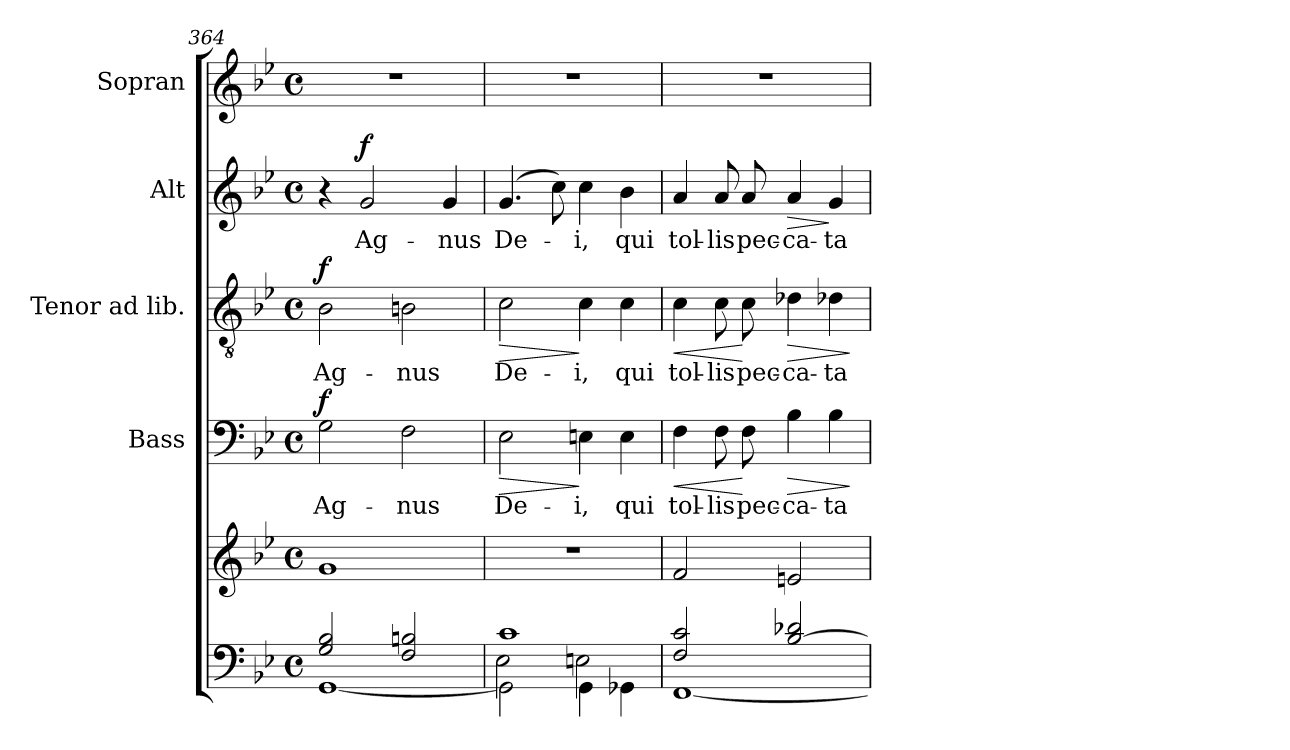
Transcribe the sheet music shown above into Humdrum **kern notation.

**kern	**kern	**kern	**text	**dynam	**kern	**text	**dynam	**kern	**text	**dynam	**kern
*part5	*part5	*part4	*part4	*part4	*part3	*part3	*part3	*part2	*part2	*part2	*part1
*staff6	*staff5	*staff4	*staff4	*staff4	*staff3	*staff3	*staff3	*staff2	*staff2	*staff2	*staff1
*	*	*I"Bass	*	*	*I"Tenor ad lib.	*	*	*I"Alt	*	*	*I"Sopran
*	*	*I'B.	*	*	*I'T.	*	*	*I'A.	*	*	*I'S.
*clefF4	*clefG2	*clefF4	*	*	*clefGv2	*	*	*clefG2	*	*	*clefG2
*k[b-e-]	*k[b-e-]	*k[b-e-]	*	*	*k[b-e-]	*	*	*k[b-e-]	*	*	*k[b-e-]
*B-:	*B-:	*B-:	*	*	*B-:	*	*	*B-:	*	*	*B-:
*M4/4	*M4/4	*M4/4	*	*	*M4/4	*	*	*M4/4	*	*	*M4/4
*met(c)	*met(c)	*met(c)	*	*	*met(c)	*	*	*met(c)	*	*	*met(c)
=364	=364	=364	=364	=364	=364	=364	=364	=364	=364	=364	=364
*^	*	*	*	*	*	*	*	*	*	*	*
!	!	!	!	!LO:LY:b	!LO:DY:a	!	!LO:LY:b	!LO:DY:a	!	!	!	!
2G/ 2B-/	[<1GG	1g	2G\	Ag-	f	2B-\	Ag-	f	4r	.	.	1r
!	!	!	!	!	!	!	!	!	!	!LO:LY:b	!LO:DY:a	!
.	.	.	.	.	.	.	.	.	2g/	Ag-	f	.
!	!	!	!	!LO:LY:b	!	!	!LO:LY:b	!	!	!	!	!
2F/ 2Bn/	.	.	2F\	-nus	.	2Bn\	-nus	.	.	.	.	.
!	!	!	!	!	!	!	!	!	!	!LO:LY:b	!	!
.	.	.	.	.	.	.	.	.	4g/	-nus	.	.
!!LO:PB:g=z
=365	=365	=365	=365	=365	=365	=365	=365	=365	=365	=365	=365	=365
*	*^	*	*	*	*	*	*	*	*	*	*	*
!	!	!	!	!	!LO:LY:b	!LO:HP:b	!	!LO:LY:b	!LO:HP:b	!	!LO:LY:b	!	!
1c	2GG\]	2E-\	1r	2E-\	De-	>	2c\	De-	>	(4.g/	De-	.	1r
.	.	.	.	.	.	.	.	.	.	8cc\)	.	.	.
!	!	!	!	!	!LO:LY:b	!	!	!LO:LY:b	!	!	!LO:LY:b	!	!
.	4GG\	2En\	.	4En\	-i,	]	4c\	-i,	]	4cc\	-i,	.	.
!	!	!	!	!	!LO:LY:b	!	!	!LO:LY:b	!	!	!LO:LY:b	!	!
.	4GG-X\	.	.	4E\	qui	.	4c\	qui	.	4b-\	qui	.	.
*	*v	*v	*	*	*	*	*	*	*	*	*	*	*
=366	=366	=366	=366	=366	=366	=366	=366	=366	=366	=366	=366	=366
!	!	!	!	!LO:LY:b	!LO:HP:b	!	!LO:LY:b	!LO:HP:b	!	!LO:LY:b	!	!
2F/ 2c/	[<1FF	2f/	4F\	tol-	<	4c\	tol-	<	4a/	tol-	.	1r
!	!	!	!	!LO:LY:b	!	!	!LO:LY:b	!	!	!LO:LY:b	!	!
.	.	.	8F\	-lis	.	8c\	-lis	.	8a/	-lis	.	.
!	!	!	!	!LO:LY:b	!	!	!LO:LY:b	!	!	!LO:LY:b	!	!
.	.	.	8F\	pec-	[	8c\	pec-	[	8a/	pec-	.	.
!	!	!	!	!LO:LY:b	!LO:HP:b	!	!LO:LY:b	!LO:HP:b	!	!LO:LY:b	!LO:HP:b	!
[>2B-/ 2d-X/	.	2en/	4B-\	-ca-	>	4d-\	-ca-	>	4a/	-ca-	>	.
!	!	!	!	!LO:LY:b	!	!	!LO:LY:b	!	!	!LO:LY:b	!	!
.	.	.	4B-\	-ta	.	4d-X\	-ta	.	4g/	-ta	]	.
*v	*v	*	*	*	*	*	*	*	*	*	*	*
.	.	.	.	]	.	.	]	.	.	.	.
=	=	=	=	=	=	=	=	=	=	=	=
*-	*-	*-	*-	*-	*-	*-	*-	*-	*-	*-	*-
